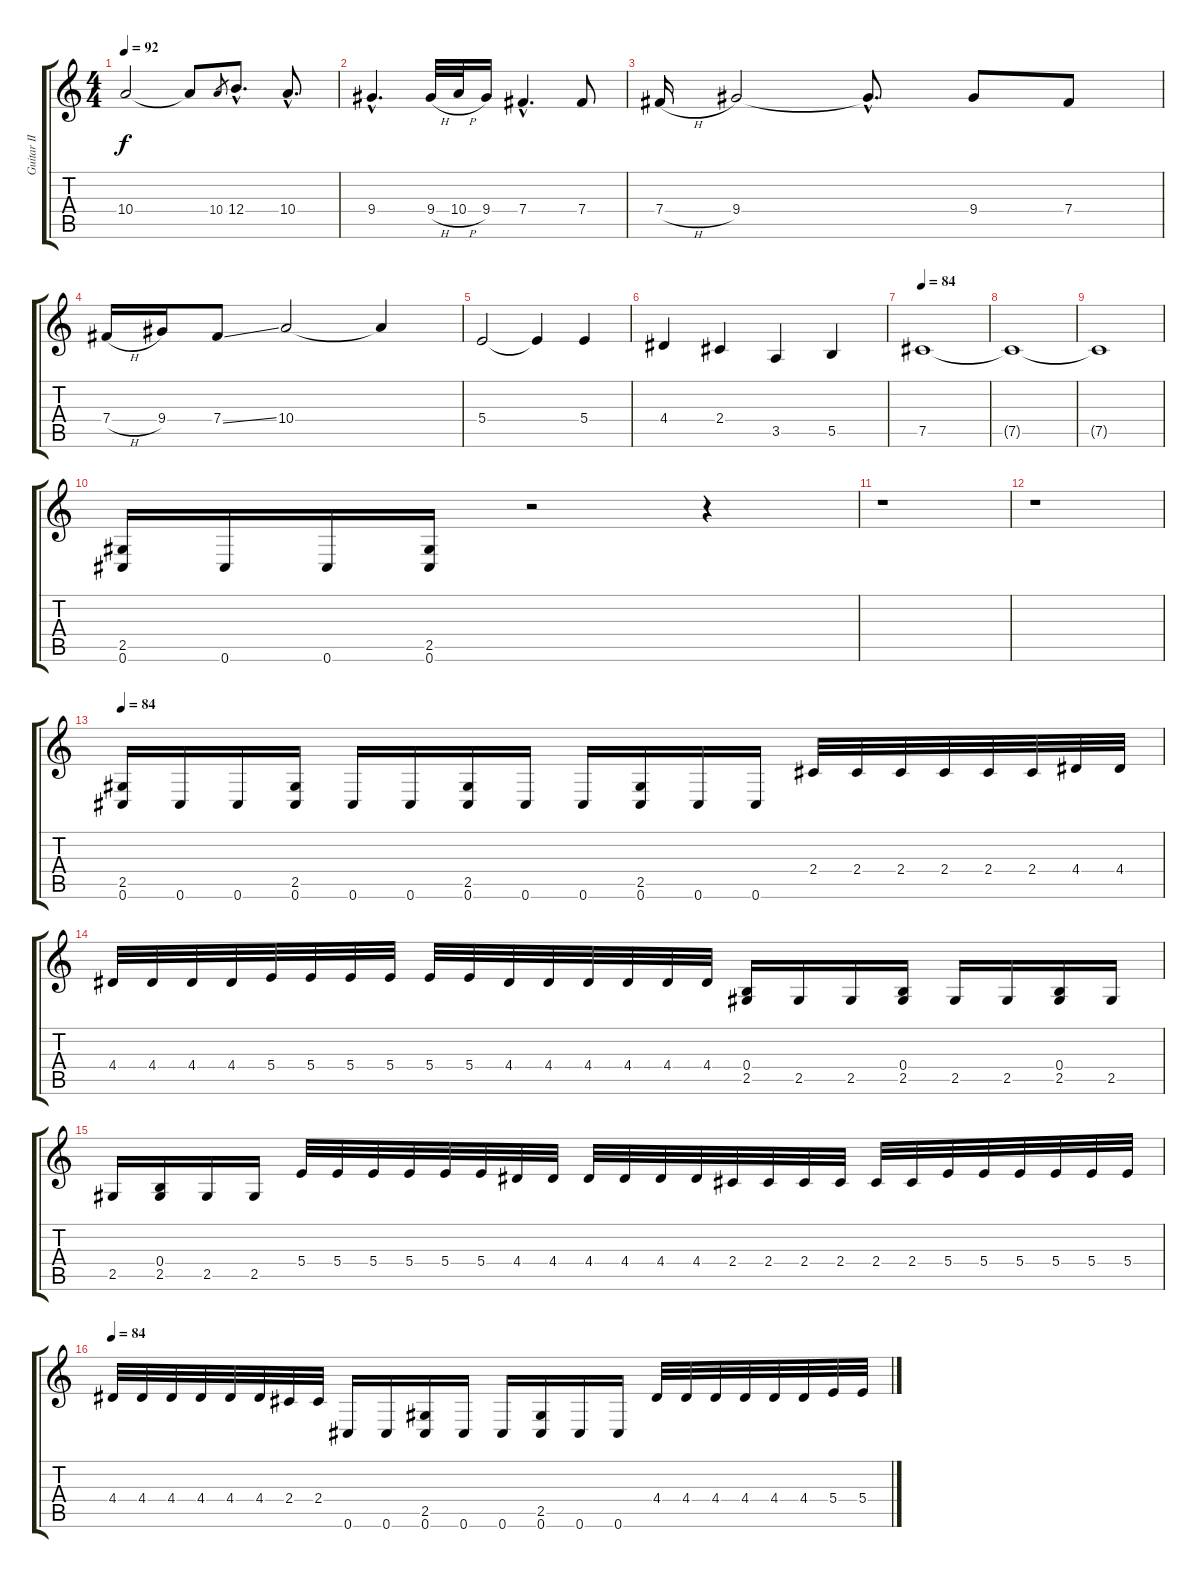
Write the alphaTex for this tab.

\track ("Guitar II" "Guitar II") {instrument distortionguitar}
\staff {score tabs}
\tuning (Db4 Ab3 E3 B2 Gb2 Db2) {hide}
\ts (4 4)
\tempo 92
\clef g2
\ks c
10.4.2{dy f} 10.4{t}.8 10.4.8{gr} 12.4{hac}.8{d} 10.4{hac}.8{d} |
9.4{hac}.4{d} 9.4{h}.32 10.4{h}.32 9.4.16 7.4{hac}.4{d} 7.4.8 |
7.4{h}.16 9.4.2 9.4{hac t}.8{d} 9.4.8 7.4.8 |
7.4{h}.16 9.4.16 7.4{ss}.8 10.4.2 10.4{t}.4 |
5.4.2 5.4{t}.4 5.4.4 |
4.4.4 2.4.4 3.5.4 5.5.4 |
\tempo 84
7.5.1{balance 16} |
7.5{t}.1 |
7.5{t}.1 |
(2.5 0.6).16{balance 16} 0.6.16 0.6.16 (2.5 0.6).16 r.2 r.4 |
r.1 |
r.1 |
\tempo 84
(2.5 0.6).16{balance 16} 0.6.16 0.6.16 (2.5 0.6).16 0.6.16 0.6.16 (2.5 0.6).16 0.6.16 0.6.16 (2.5 0.6).16 0.6.16 0.6.16 2.4.32 2.4.32 2.4.32 2.4.32 2.4.32 2.4.32 4.4.32 4.4.32 |
4.4.32 4.4.32 4.4.32 4.4.32 5.4.32 5.4.32 5.4.32 5.4.32 5.4.32 5.4.32 4.4.32 4.4.32 4.4.32 4.4.32 4.4.32 4.4.32 (0.4 2.5).16 2.5.16 2.5.16 (0.4 2.5).16 2.5.16 2.5.16 (0.4 2.5).16 2.5.16 |
2.5.16 (0.4 2.5).16 2.5.16 2.5.16 5.4.32 5.4.32 5.4.32 5.4.32 5.4.32 5.4.32 4.4.32 4.4.32 4.4.32 4.4.32 4.4.32 4.4.32 2.4.32 2.4.32 2.4.32 2.4.32 2.4.32 2.4.32 5.4.32 5.4.32 5.4.32 5.4.32 5.4.32 5.4.32 |
\tempo 84
4.4.32 4.4.32 4.4.32 4.4.32 4.4.32 4.4.32 2.4.32 2.4.32 0.6.16 0.6.16 (2.5 0.6).16 0.6.16 0.6.16 (2.5 0.6).16 0.6.16 0.6.16 4.4.32 4.4.32 4.4.32 4.4.32 4.4.32 4.4.32 5.4.32 5.4.32
